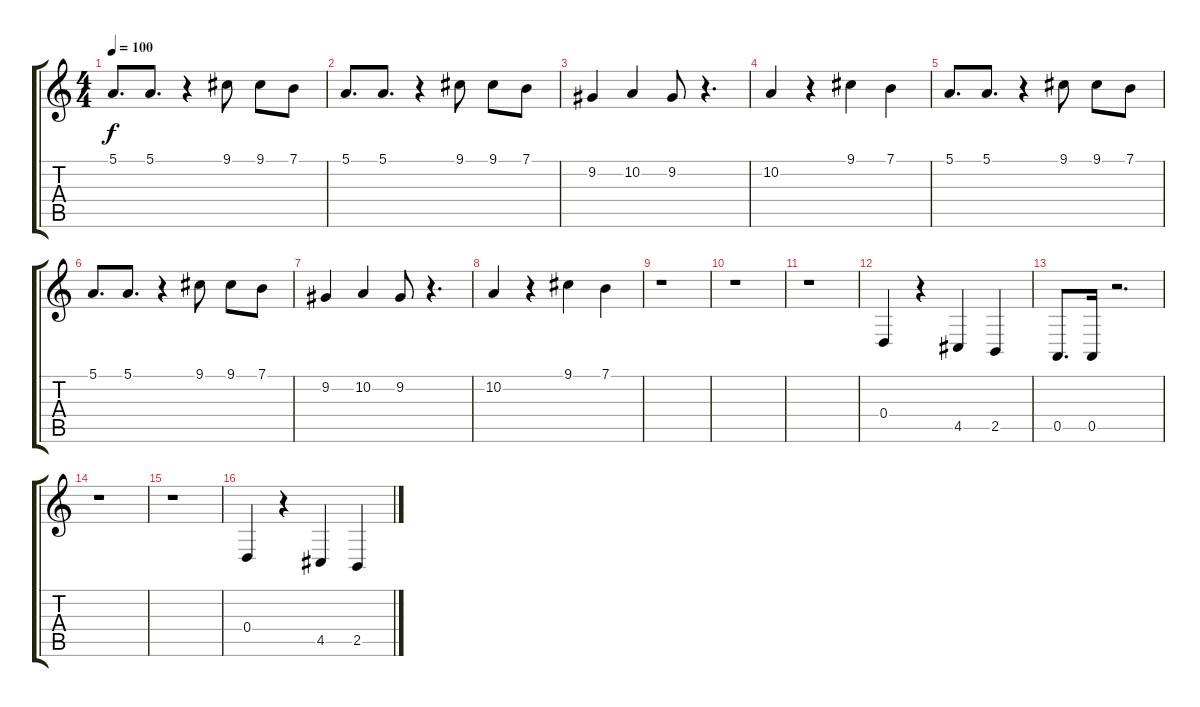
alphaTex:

\track "" {instrument trumpet}
\staff {score tabs}
\tuning (E4 B3 G3 D3 A2 E2) {hide}
\ts (4 4)
\tempo 100
\clef g2
\ks c
5.1.8{d dy f} 5.1.8{d} r.4 9.1.8 9.1.8 7.1.8 |
5.1.8{d} 5.1.8{d} r.4 9.1.8 9.1.8 7.1.8 |
9.2.4 10.2.4 9.2.8 r.4{d} |
10.2.4 r.4 9.1.4 7.1.4 |
5.1.8{d} 5.1.8{d} r.4 9.1.8 9.1.8 7.1.8 |
5.1.8{d} 5.1.8{d} r.4 9.1.8 9.1.8 7.1.8 |
9.2.4 10.2.4 9.2.8 r.4{d} |
10.2.4 r.4 9.1.4 7.1.4 |
r.1 |
r.1 |
r.1 |
0.4.4 r.4 4.5.4 2.5.4 |
0.5.8{d} 0.5.16 r.2{d} |
r.1 |
r.1 |
0.4.4 r.4 4.5.4 2.5.4
